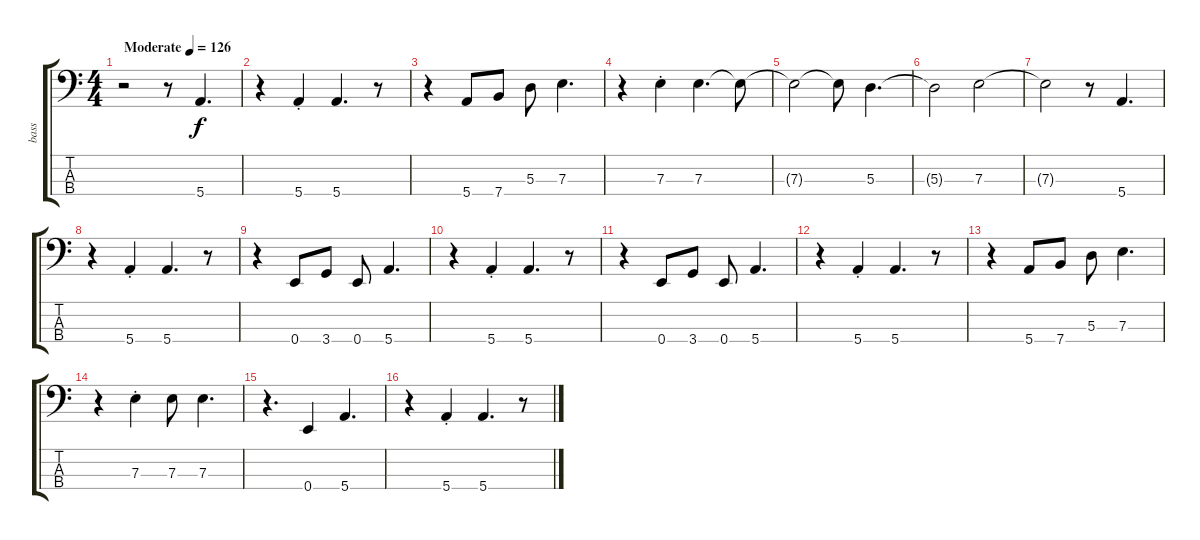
\track ("bass" "bass") {instrument electricbassfinger}
\staff {score tabs}
\tuning (G2 D2 A1 E1) {hide}
\ts (4 4)
\tempo (126 "Moderate")
\clef f4
\ks c
r.2{dy f instrument electricbassfinger} r.8 5.4.4{d} |
r.4 5.4{st}.4 5.4.4{d} r.8 |
r.4 5.4.8 7.4.8 5.3.8 7.3.4{d} |
r.4 7.3{st}.4 7.3.4{d} 7.3{t}.8 |
7.3{t}.2 7.3{t}.8 5.3.4{d} |
5.3{t}.2 7.3.2 |
7.3{t}.2 r.8 5.4.4{d} |
r.4 5.4{st}.4 5.4.4{d} r.8 |
r.4 0.4.8 3.4.8 0.4.8 5.4.4{d} |
r.4 5.4{st}.4 5.4.4{d} r.8 |
r.4 0.4.8 3.4.8 0.4.8 5.4.4{d} |
r.4 5.4{st}.4 5.4.4{d} r.8 |
r.4 5.4.8 7.4.8 5.3.8 7.3.4{d} |
r.4 7.3{st}.4 7.3.8 7.3.4{d} |
r.4{d} 0.4.4 5.4.4{d} |
r.4 5.4{st}.4 5.4.4{d} r.8
